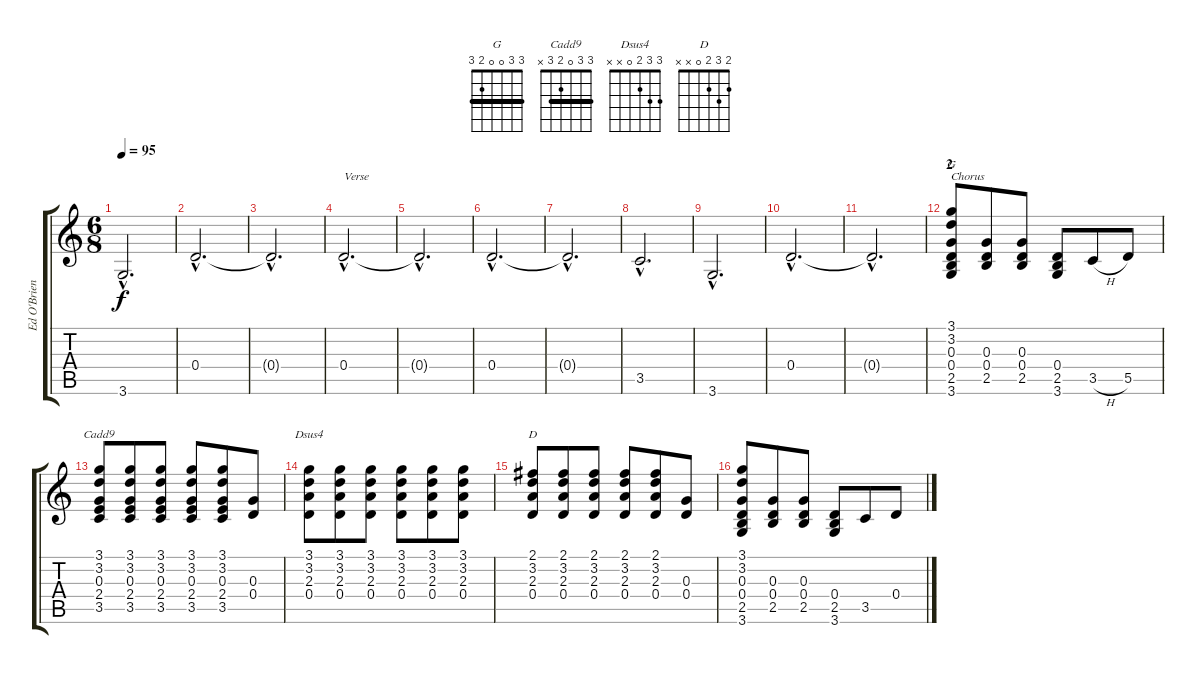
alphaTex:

\track ("Ed O'Brien (Guitar 2)" "Ed O'Brien") {instrument distortionguitar}
\staff {score tabs}
\tuning (E4 B3 G3 D3 A2 E2) {hide}
\chord ("G" 3 3 0 0 2 3) {barre 3}
\chord ("Cadd9" 3 3 0 2 3 x) {barre 3}
\chord ("Dsus4" 3 3 2 0 x x)
\chord ("D" 2 3 2 0 x x)
\ts (6 8)
\tempo 95
\clef g2
\ks c
3.6{hac}.2{d dy f} |
0.4{hac}.2{d} |
0.4{hac t}.2{d} |
0.4{hac}.2{d txt "Verse"} |
0.4{hac t}.2{d} |
0.4{hac}.2{d} |
0.4{hac t}.2{d} |
3.5{hac}.2{d} |
3.6{hac}.2{d} |
0.4{hac}.2{d} |
0.4{hac t}.2{d} |
\section ("" "2")
(3.1 3.2 0.3 0.4 2.5 3.6).8{ch "G" txt "Chorus"} (0.3 0.4 2.5).8 (0.3 0.4 2.5).8 (0.4 2.5 3.6).8 3.5{h}.8 5.5.8 |
(3.1 3.2 0.3 2.4 3.5).8{ch "Cadd9"} (3.1 3.2 0.3 2.4 3.5).8 (3.1 3.2 0.3 2.4 3.5).8 (3.1 3.2 0.3 2.4 3.5).8 (3.1 3.2 0.3 2.4 3.5).8 (0.3 0.4).8 |
(3.1 3.2 2.3 0.4).8{ch "Dsus4"} (3.1 3.2 2.3 0.4).8 (3.1 3.2 2.3 0.4).8 (3.1 3.2 2.3 0.4).8 (3.1 3.2 2.3 0.4).8 (3.1 3.2 2.3 0.4).8 |
(2.1 3.2 2.3 0.4).8{ch "D"} (2.1 3.2 2.3 0.4).8 (2.1 3.2 2.3 0.4).8 (2.1 3.2 2.3 0.4).8 (2.1 3.2 2.3 0.4).8 (0.3 0.4).8 |
(3.1 3.2 0.3 0.4 2.5 3.6).8 (0.3 0.4 2.5).8 (0.3 0.4 2.5).8 (0.4 2.5 3.6).8 3.5.8 0.4.8
